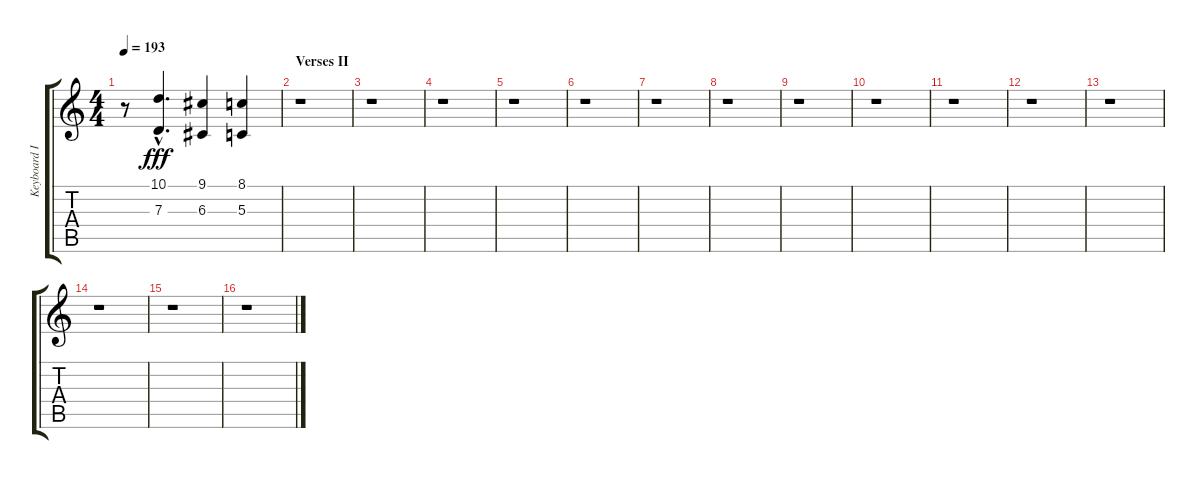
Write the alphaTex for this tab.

\track ("Keyboard I" "Keyboard I") {instrument brasssection}
\staff {score tabs}
\tuning (E4 B3 G3 D3 A2 E2) {hide}
\ts (4 4)
\tempo 193
\clef g2
\ks c
r.8{dy f} (10.1{hac} 7.3{hac}).4{d dy fff} (9.1 6.3).4 (8.1 5.3).4 |
\section ("" "Verses II")
r.1 |
r.1 |
r.1 |
r.1 |
r.1 |
r.1 |
r.1 |
r.1 |
r.1 |
r.1 |
r.1 |
r.1 |
r.1 |
r.1 |
r.1
